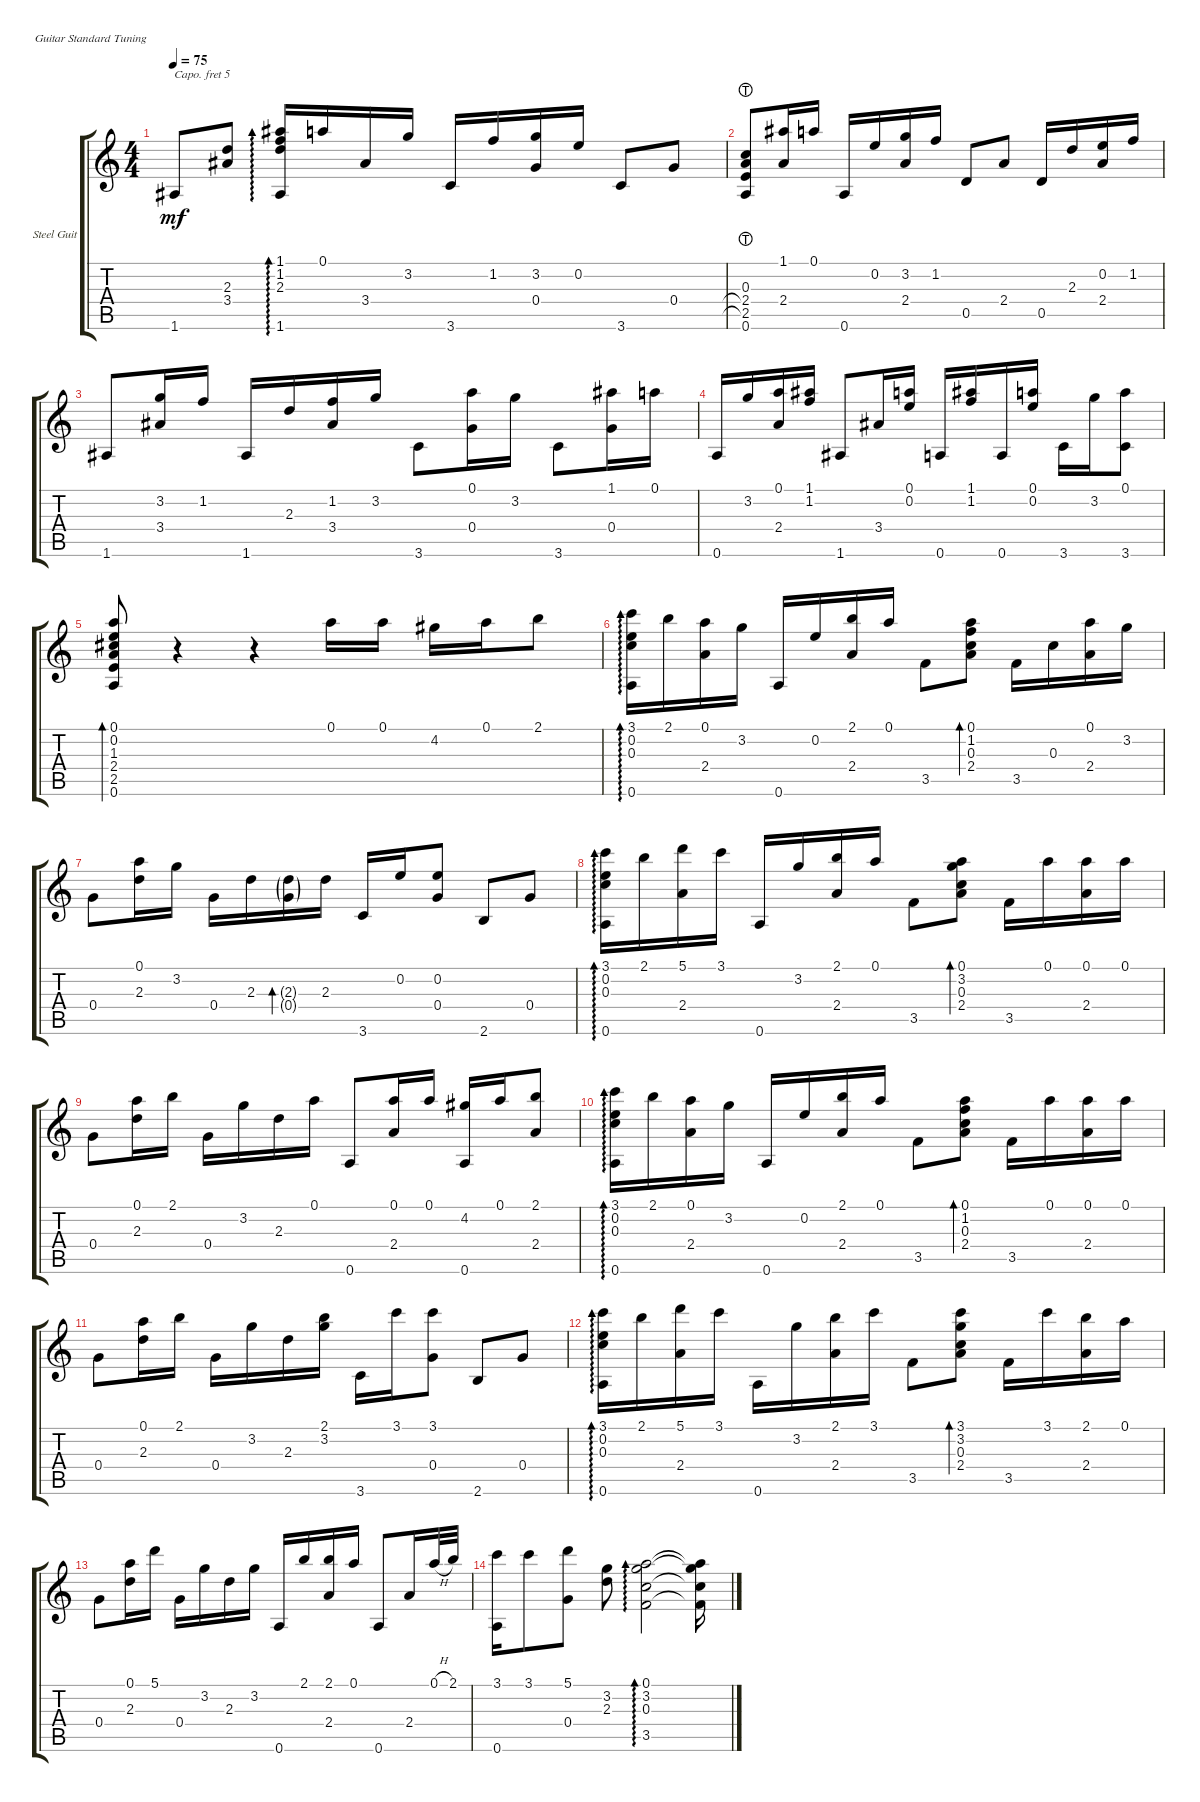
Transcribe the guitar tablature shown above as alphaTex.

\defaultSystemsLayout 4
\bracketExtendMode groupsimilarinstruments
\firstSystemTrackNameOrientation horizontal
\otherSystemsTrackNameOrientation horizontal
\track ("Steel Guitar" "Steel Guit") {instrument acousticguitarsteel}
\staff {score tabs}
\capo 5
\tuning (E4 B3 G3 D3 A2 E2)
\ts (4 4)
\tempo 75
\clef g2
\ks c
1.6.8{dy mf} (3.4 2.3).8 (1.6 1.1 1.2 2.3).16{ad 0} 0.1.16 3.4.16 3.2.16 3.6.16 1.2.16 (3.2 0.4).16 0.2.16 3.6.8 0.4.8 |
(0.3 0.6 2.4{lht} 2.5{lht}).8 (1.1 2.4).16 0.1.16 0.6.16 0.2.16 (3.2 2.4).16 1.2.16 0.5.8 2.4.8 0.5.16 2.3.16 (0.2 2.4).16 1.2.16 |
1.6.8 (3.2 3.4).16 1.2.16 1.6.16 2.3.16 (1.2 3.4).16 3.2.16 3.6.8 (0.1 0.4).16 3.2.16 3.6.8 (1.1 0.4).16 0.1.16 |
0.6.16 3.2.16 (0.1 2.4).16 (1.1 1.2).16 1.6.8 3.4.16 (0.1 0.2).16 0.6.16 (1.1 1.2).16 0.6.16 (0.2 0.1).16 3.6.16 3.2.16 (0.1 3.6).8 |
(0.6 2.5 2.4 1.3 0.2 0.1).8{bd 105} r.4 r.4 0.1.16 0.1.16 4.2.16 0.1.16 2.1.8 |
(3.1 0.6 0.3 0.2).16{ad 0} 2.1.16 (2.4 0.1).16 3.2.16 0.6.16 0.2.16 (2.1 2.4).16 0.1.16 3.5.8 (2.4 0.3 1.2 0.1).8{bd 105} 3.5.16 0.3.16 (0.1 2.4).16 3.2.16 |
0.4.8 (2.3 0.1).16 3.2.16 0.4.16 2.3.16 (0.4{g} 2.3{g}).16{bd 45} 2.3.16 3.6.16 0.2.16 (0.2 0.4).8 2.6.8 0.4.8 |
(3.1 0.6 0.3 0.2).16{ad 0} 2.1.16 (2.4 5.1).16 3.1.16 0.6.16 3.2.16 (2.1 2.4).16 0.1.16 3.5.8 (2.4 0.3 3.2 0.1).8{bd 105} 3.5.16 0.1.16 (0.1 2.4).16 0.1.16 |
0.4.8 (2.3 0.1).16 2.1.16 0.4.16 3.2.16 2.3.16 0.1.16 0.6.8 (2.4 0.1).16 0.1.16 (4.2 0.6).16 0.1.16 (2.1 2.4).8 |
(3.1 0.6 0.3 0.2).16{ad 0} 2.1.16 (2.4 0.1).16 3.2.16 0.6.16 0.2.16 (2.1 2.4).16 0.1.16 3.5.8 (2.4 0.3 1.2 0.1).8{bd 105} 3.5.16 0.1.16 (0.1 2.4).16 0.1.16 |
0.4.8 (2.3 0.1).16 2.1.16 0.4.16 3.2.16 2.3.16 (2.1 3.2).16 3.6.16 3.1.16 (3.1 0.4).8 2.6.8 0.4.8 |
\scale
0.987124 (3.1 0.6 0.3 0.2).16{ad 0} 2.1.16 (2.4 5.1).16 3.1.16 0.6.16 3.2.16 (2.1 2.4).16 3.1.16 3.5.8 (2.4 0.3 3.2 3.1).8{bd 105} 3.5.16 3.1.16 (2.1 2.4).16 0.1.16 |
\scale
0.961373 0.4.8 (2.3 0.1).16 5.1.16 0.4.16 3.2.16 2.3.16 3.2.16 0.6.16 2.1.16 (2.1 2.4).16 0.1.16 0.6.8 2.4.16 0.1{h}.32 2.1.32 |
\scale
1.0515 (3.1 0.6).16 3.1.8 (5.1 0.4).8 (2.3 3.2).8 (3.5 0.3 3.2 0.1).2{ad 0} (3.5{t} 0.3{t} 3.2{t} 0.1{t}).16
